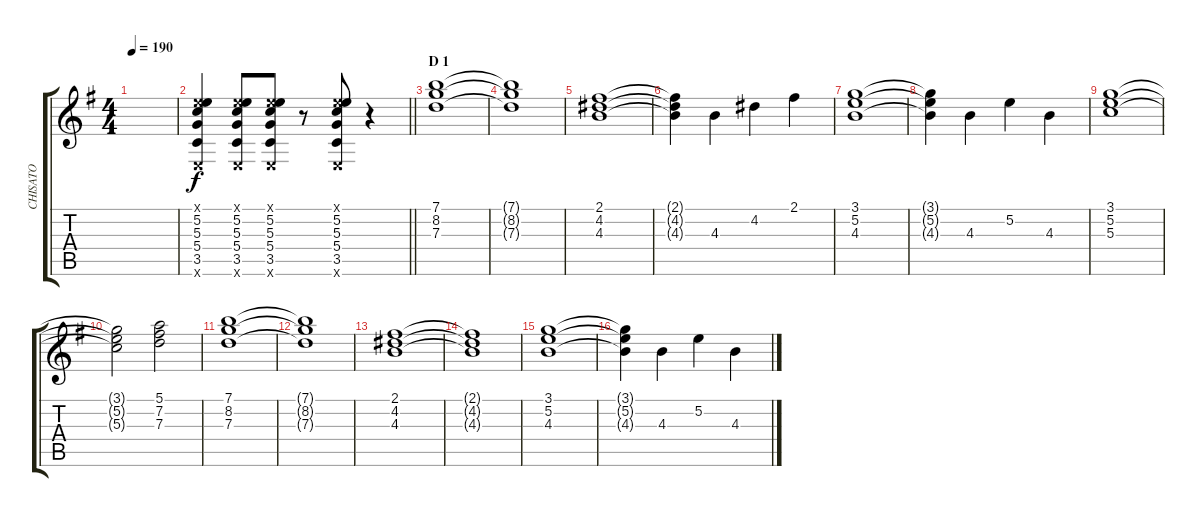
\track ("CHISATO" "CHISATO") {instrument distortionguitar}
\staff {score tabs}
\tuning (E4 B3 G3 D3 A2 E2) {hide}
\ts (4 4)
\tempo 190
\clef g2
\ks g
|
\barLineRight lightlight
(0.1{x} 5.2 5.3 5.4 3.5 0.6{x}).4 (0.1{x} 5.2 5.3 5.4 3.5 0.6{x}).8 (0.1{x} 5.2 5.3 5.4 3.5 0.6{x}).8 r.8 (0.1{x} 5.2 5.3 5.4 3.5 0.6{x}).8 r.4{volume 11 balance 8 instrument acousticgrandpiano} |
\section ("" "D 1")
(7.1 8.2 7.3).1 |
(7.1{t} 8.2{t} 7.3{t}).1 |
(2.1 4.2 4.3).1 |
(2.1{t} 4.2{t} 4.3{t}).4 4.3.4 4.2.4 2.1.4 |
(3.1 5.2 4.3).1 |
(3.1{t} 5.2{t} 4.3{t}).4 4.3.4 5.2.4 4.3.4 |
(3.1 5.2 5.3).1 |
(3.1{t} 5.2{t} 5.3{t}).2 (5.1 7.2 7.3).2 |
(7.1 8.2 7.3).1 |
(7.1{t} 8.2{t} 7.3{t}).1 |
(2.1 4.2 4.3).1 |
(2.1{t} 4.2{t} 4.3{t}).1 |
(3.1 5.2 4.3).1 |
(3.1{t} 5.2{t} 4.3{t}).4 4.3.4 5.2.4 4.3.4
